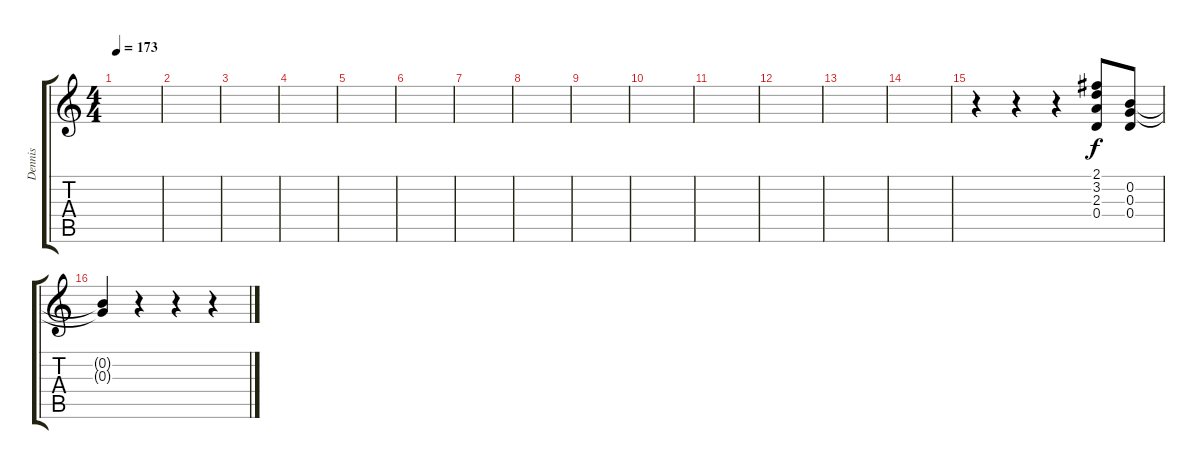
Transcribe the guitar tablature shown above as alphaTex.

\track ("Dennis" "Dennis") {instrument distortionguitar}
\staff {score tabs}
\tuning (E4 B3 G3 D3 A2 E2) {hide}
\ts (4 4)
\tempo 173
\clef g2
\ks c
|
|
|
|
|
|
|
|
|
|
|
|
|
|
r.4 r.4 r.4 (2.1 3.2 2.3 0.4).8 (0.2 0.3 0.4).8 |
(0.2{t} 0.3{t}).4 r.4 r.4 r.4
